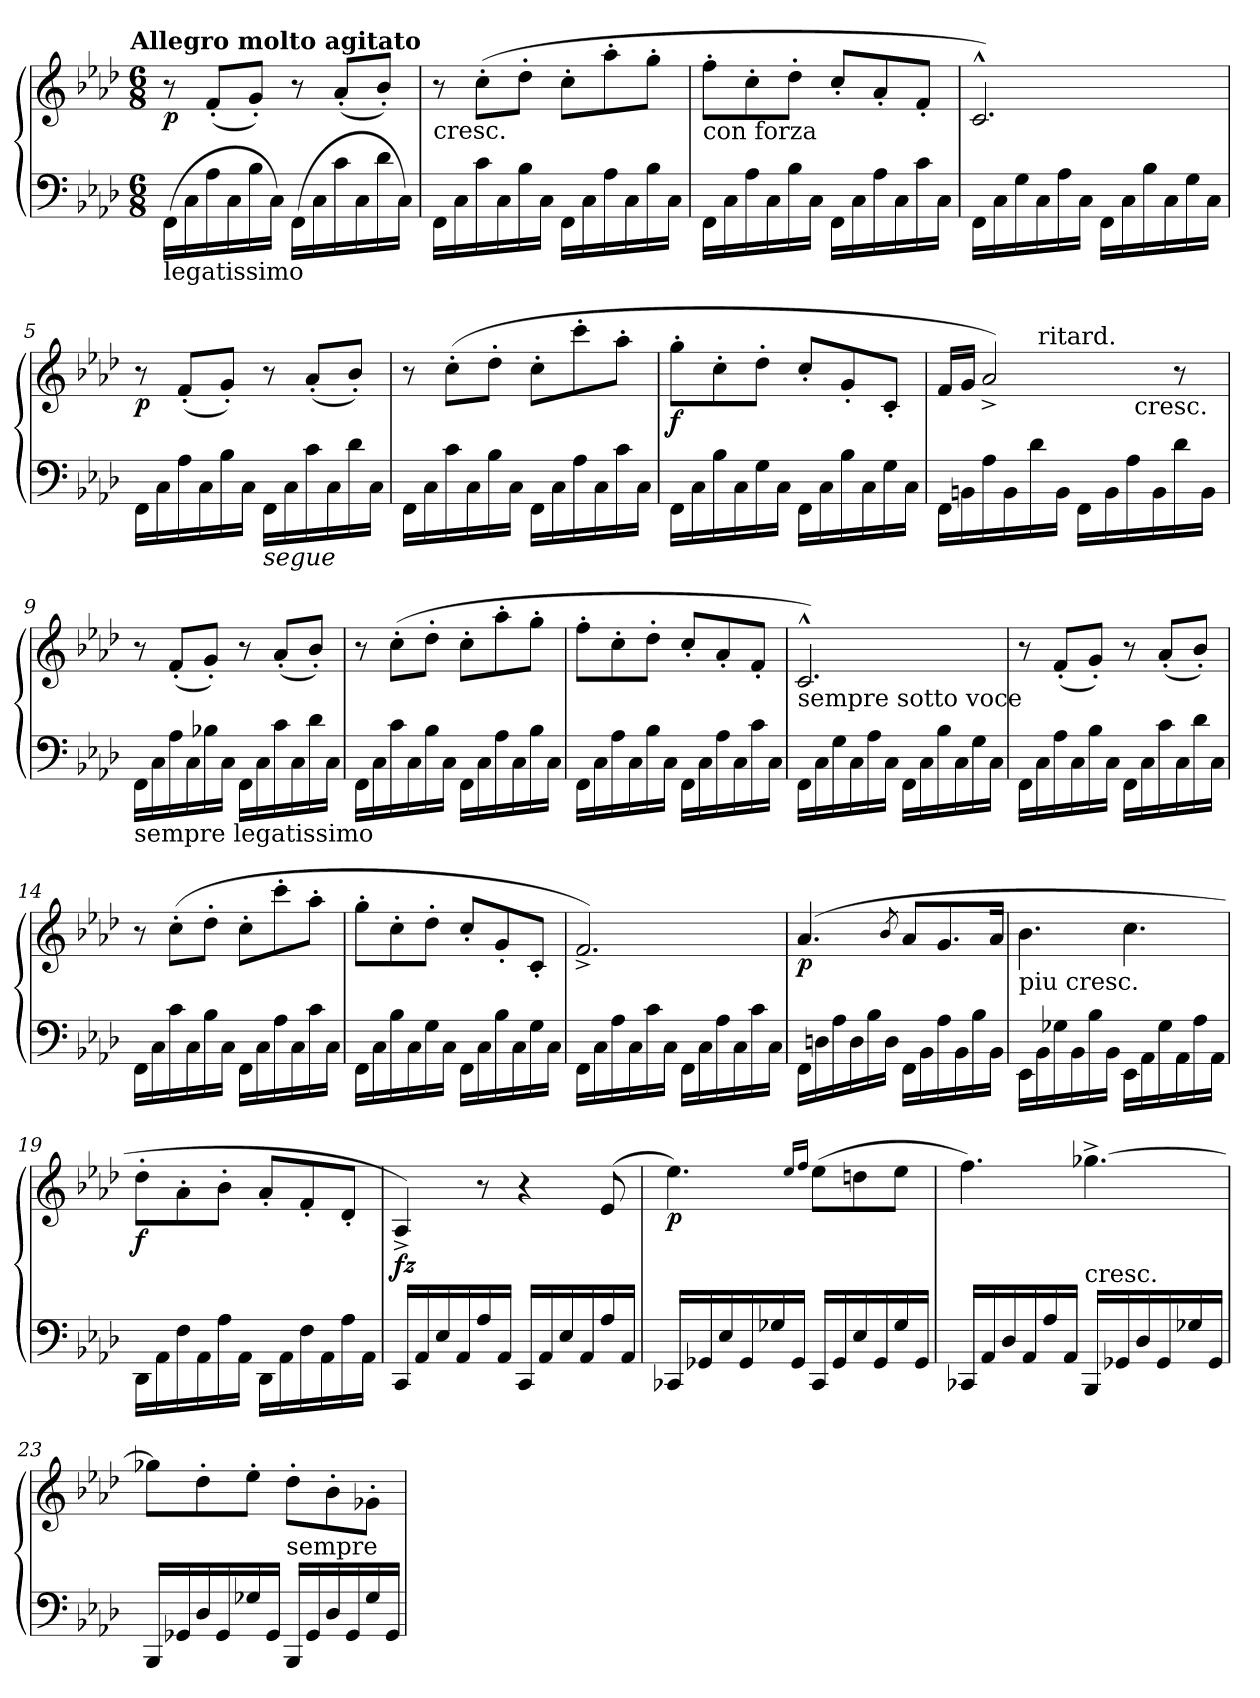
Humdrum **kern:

**kern	**kern	**dynam
*part1	*part1	*part1
*staff2	*staff1	*staff1/2
*clefF4	*clefG2	*
*k[b-e-a-d-]	*k[b-e-a-d-]	*
*f:	*f:	*
!!LO:TX:omd:t=Allegro molto agitato
*M6/8	*M6/8	*
*MM132	*MM132	*
=1	=1	=1
!LO:TX:b:t=legatissimo	!	!
!	!	!LO:DY:b
(>16FF\LL	8r	p
16C\	.	.
16A-\	(<8f'</L	.
16C\	.	.
16B-\	8g'</J)	.
16C\JJ)	.	.
(>16FF\LL	8r	.
16C\	.	.
16c\	(<8a-'</L	.
16C\	.	.
16d-\	8b-'</J)	.
16C\JJ)	.	.
=2	=2	=2
!	!LO:TX:b:t=cresc.	!
16FF\LL	8r	.
16C\	.	.
16c\	(>8cc'>\L	.
16C\	.	.
16B-\	8dd-'>\J	.
16C\JJ	.	.
16FF\LL	8cc'>\L	.
16C\	.	.
16A-\	8aa-'>\	.
16C\	.	.
16B-\	8gg'>\J	.
16C\JJ	.	.
=3	=3	=3
!	!LO:TX:b:t=con forza	!
16FF\LL	8ff'>\L	.
16C\	.	.
16A-\	8cc'>\	.
16C\	.	.
16B-\	8dd-'>\J	.
16C\JJ	.	.
16FF\LL	8cc'>/L	.
16C\	.	.
16A-\	8a-'>/	.
16C\	.	.
16c\	8f'>/J	.
16C\JJ	.	.
=4	=4	=4
16FF\LL	2.c^^/)	.
16C\	.	.
16G\	.	.
16C\	.	.
16A-\	.	.
16C\JJ	.	.
16FF\LL	.	.
16C\	.	.
16B-\	.	.
16C\	.	.
16G\	.	.
16C\JJ	.	.
=5	=5	=5
!	!	!LO:DY:b
16FF\LL	8r	p
16C\	.	.
16A-\	(8f'>/L	.
16C\	.	.
16B-\	8g'>/J)	.
16C\JJ	.	.
!LO:TX:b:i:t=segue	!	!
16FF\LL	8r	.
16C\	.	.
16c\	(8a-'>/L	.
16C\	.	.
16d-\	8b-'>/J)	.
16C\JJ	.	.
=6	=6	=6
16FF\LL	8r	.
16C\	.	.
16c\	(>8cc'>\L	.
16C\	.	.
16B-\	8dd-'>\J	.
16C\JJ	.	.
16FF\LL	8cc'>\L	.
16C\	.	.
16A-\	8ccc'>\	.
16C\	.	.
16c\	8aa-'>\J	.
16C\JJ	.	.
=7	=7	=7
!	!	!LO:DY:b
16FF\LL	8gg'>\L	f
16C\	.	.
16B-\	8cc'>\	.
16C\	.	.
16G\	8dd-'>\J	.
16C\JJ	.	.
16FF\LL	8cc'>/L	.
16C\	.	.
16B-\	8g'>/	.
16C\	.	.
16G\	8c'>/J	.
16C\JJ	.	.
=8	=8	=8
*	*^	*
*	*	*^	*
16FF\LL	16f/LL	5ryy	5%2ryy	.
16BBn\	16g/JJ	.	.	.
16A-\	2a-^>/)	.	.	.
16BB\	.	.	.	.
.	.	20ryy	.	.
16d-\	.	80ryy	.	.
!	!	!LO:TX:a:t=ritard.	!	!
.	.	5%2ryy	.	.
16BB\JJ	.	.	.	.
16FF\LL	.	.	.	.
.	.	.	10ryy	.
16BB\	.	.	.	.
16A-\	.	.	80ryy	.
!	!	!	!LO:TX:b:t=cresc.	!
.	.	.	5ryy	.
16BB\	.	.	.	.
16d-\	8r	.	.	.
.	.	20..ryy	.	.
16BB\JJ	.	.	.	.
.	.	.	40.ryy	.
=9	=9	=9	=9	=9
!	!LO:TX:a:t=a tempo	!	!	!
!	!LO:TX:b:t=sotto voce	!	!	!
!LO:TX:b:t=sempre legatissimo	!	!	!	!
*	*v	*v	*v	*
16FF\LL	8r	.
16C\	.	.
16A-\	(8f'>/L	.
16C\	.	.
16B-X\	8g'>/J)	.
16C\JJ	.	.
16FF\LL	8r	.
16C\	.	.
16c\	(8a-'>/L	.
16C\	.	.
16d-\	8b-'>/J)	.
16C\JJ	.	.
=10	=10	=10
16FF\LL	8r	.
16C\	.	.
16c\	(>8cc'>\L	.
16C\	.	.
16B-\	8dd-'>\J	.
16C\JJ	.	.
16FF\LL	8cc'>\L	.
16C\	.	.
16A-\	8aa-'>\	.
16C\	.	.
16B-\	8gg'>\J	.
16C\JJ	.	.
=11	=11	=11
16FF\LL	8ff'>\L	.
16C\	.	.
16A-\	8cc'>\	.
16C\	.	.
16B-\	8dd-'>\J	.
16C\JJ	.	.
16FF\LL	8cc'>/L	.
16C\	.	.
16A-\	8a-'>/	.
16C\	.	.
16c\	8f'>/J	.
16C\JJ	.	.
=12	=12	=12
!	!LO:TX:b:t=sempre sotto voce	!
16FF\LL	2.c^^/)	.
16C\	.	.
16G\	.	.
16C\	.	.
16A-\	.	.
16C\JJ	.	.
16FF\LL	.	.
16C\	.	.
16B-\	.	.
16C\	.	.
16G\	.	.
16C\JJ	.	.
=13	=13	=13
16FF\LL	8r	.
16C\	.	.
16A-\	(8f'>/L	.
16C\	.	.
16B-\	8g'>/J)	.
16C\JJ	.	.
16FF\LL	8r	.
16C\	.	.
16c\	(8a-'>/L	.
16C\	.	.
16d-\	8b-'>/J)	.
16C\JJ	.	.
=14	=14	=14
16FF\LL	8r	.
16C\	.	.
16c\	(>8cc'>\L	.
16C\	.	.
16B-\	8dd-'>\J	.
16C\JJ	.	.
16FF\LL	8cc'>\L	.
16C\	.	.
16A-\	8ccc'>\	.
16C\	.	.
16c\	8aa-'>\J	.
16C\JJ	.	.
=15	=15	=15
16FF\LL	8gg'>\L	.
16C\	.	.
16B-\	8cc'>\	.
16C\	.	.
16G\	8dd-'>\J	.
16C\JJ	.	.
16FF\LL	8cc'>/L	.
16C\	.	.
16B-\	8g'>/	.
16C\	.	.
16G\	8c'>/J	.
16C\JJ	.	.
=16	=16	=16
16FF\LL	2.f^/)	.
16C\	.	.
16A-\	.	.
16C\	.	.
16c\	.	.
16C\JJ	.	.
16FF\LL	.	.
16C\	.	.
16A-\	.	.
16C\	.	.
16c\	.	.
16C\JJ	.	.
=17	=17	=17
!	!	!LO:DY:b
16FF\LL	(>4.a-/	p
16Dn\	.	.
16A-\	.	.
16D\	.	.
16B-\	.	.
16D\JJ	.	.
.	8qb-/	.
16FF\LL	8a-/L	.
16BB-\	.	.
16A-\	8.g/	.
16BB-\	.	.
16B-\	.	.
16BB-\JJ	16a-/Jk	.
=18	=18	=18
!	!LO:TX:b:t=piu cresc.	!
16EE-\LL	4.b-\	.
16BB-\	.	.
16G-X\	.	.
16BB-\	.	.
16B-\	.	.
16BB-\JJ	.	.
16EE-\LL	4.cc\	.
16AA-\	.	.
16G-\	.	.
16AA-\	.	.
16A-\	.	.
16AA-\JJ	.	.
=19	=19	=19
!	!	!LO:DY:b
16DD-\LL	8dd-'>\L	f
16AA-\	.	.
16F\	8a-'>\	.
16AA-\	.	.
16A-\	8b-'>\J	.
16AA-\JJ	.	.
16DD-\LL	8a-'>/L	.
16AA-\	.	.
16F\	8f'>/	.
16AA-\	.	.
16A-\	8d-'>/J	.
16AA-\JJ	.	.
=20	=20	=20
!	!	!LO:DY:b
16CC/LL	4A-^>/)	fz
16AA-/	.	.
16E-/	.	.
16AA-/	.	.
16A-/	8r	.
16AA-/JJ	.	.
16CC/LL	4r	.
16AA-/	.	.
16E-/	.	.
16AA-/	.	.
16A-/	(>8e-/	.
16AA-/JJ	.	.
=21	=21	=21
!	!	!LO:DY:b
16CC-X/LL	4.ee-\)	p
16GG-X/	.	.
16E-/	.	.
16GG-/	.	.
16G-/	.	.
16GG-/JJ	.	.
.	16qee-/LL	.
.	16qff/JJ	.
16CC-/LL	(8ee-\L	.
16GG-/	.	.
16E-/	8ddn\	.
16GG-/	.	.
16G-/	8ee-\J	.
16GG-/JJ	.	.
=22	=22	=22
16CC-X/LL	4.ff\)	.
16AA-/	.	.
16D-/	.	.
16AA-/	.	.
16A-/	.	.
16AA-/JJ	.	.
!LO:TX:a:t=cresc.	!	!
16BBB-/LL	[4.gg-X^>\	.
16GG-X/	.	.
16D-/	.	.
16GG-/	.	.
16G-/	.	.
16GG-/JJ	.	.
=23	=23	=23
16BBB-/LL	8gg-X\L]	.
16GG-X/	.	.
16D-/	8dd-'>\	.
16GG-/	.	.
16G-/	8ee-'>\J	.
16GG-/JJ	.	.
!LO:TX:a:t=sempre	!	!
16BBB-/LL	8dd-'>\L	.
16GG-/	.	.
16D-/	8b-'>\	.
16GG-/	.	.
16G-/	8g-'>\J	.
16GG-/JJ	.	.
=	=	=
*-	*-	*-
